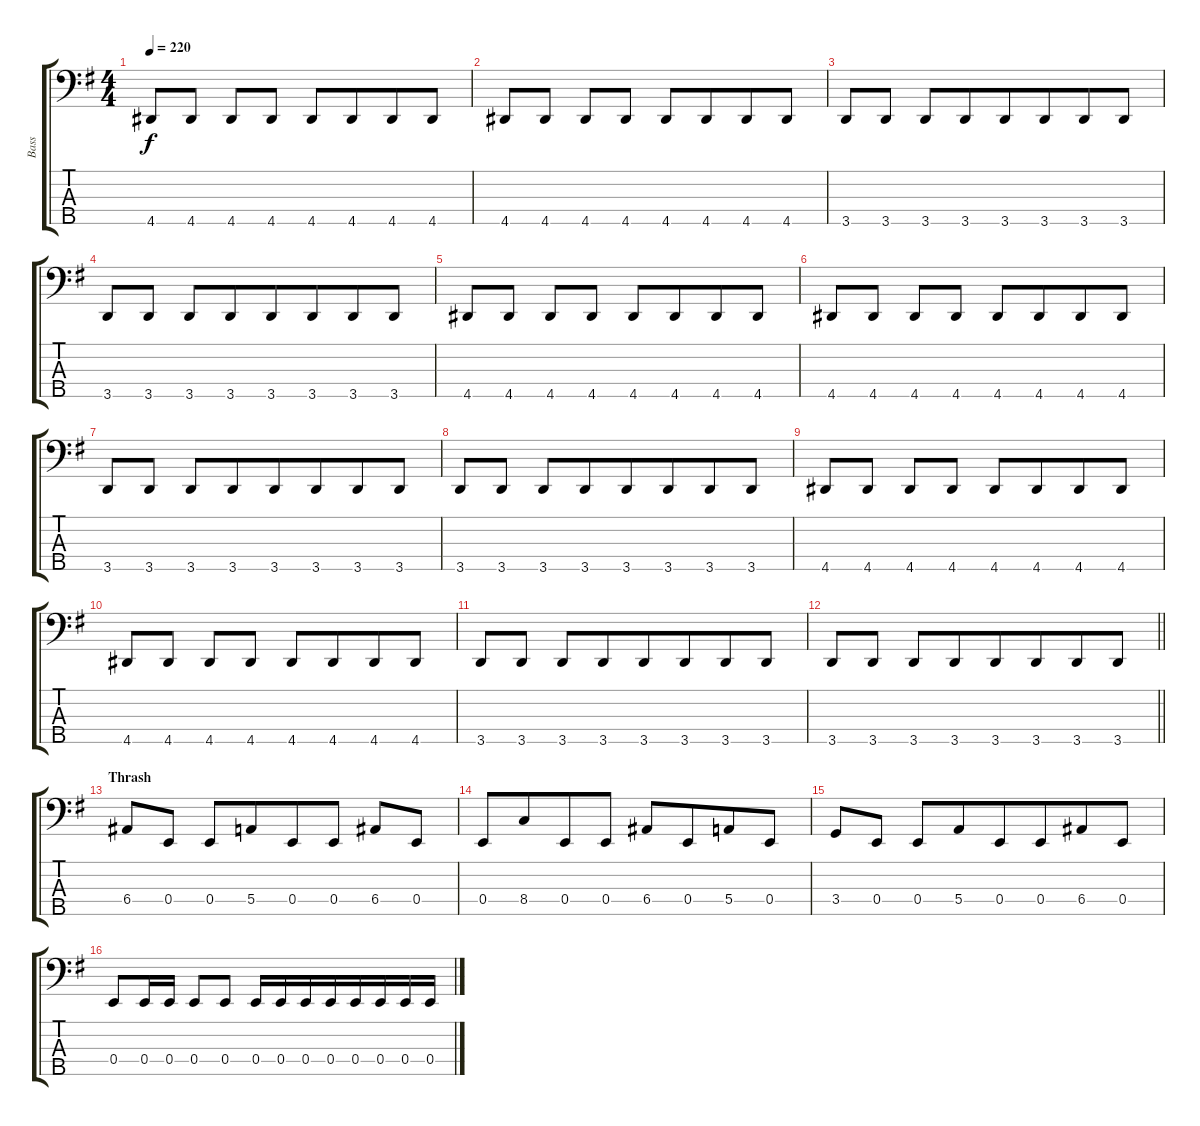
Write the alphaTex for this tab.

\track ("Bass" "Bass") {instrument electricbasspick}
\staff {score tabs}
\tuning (G2 D2 A1 E1 B0) {hide}
\ts (4 4)
\tempo 220
\clef f4
\ks eminor
4.5.8{dy f} 4.5.8 4.5.8 4.5.8 4.5.8 4.5.8{beam merge} 4.5.8 4.5.8 |
4.5.8 4.5.8 4.5.8 4.5.8 4.5.8 4.5.8{beam merge} 4.5.8 4.5.8 |
3.5.8{beam merge} 3.5.8 3.5.8{beam merge} 3.5.8{beam merge} 3.5.8 3.5.8{beam merge} 3.5.8{beam merge} 3.5.8 |
3.5.8{beam merge} 3.5.8 3.5.8{beam merge} 3.5.8{beam merge} 3.5.8 3.5.8{beam merge} 3.5.8{beam merge} 3.5.8 |
4.5.8 4.5.8 4.5.8 4.5.8 4.5.8 4.5.8{beam merge} 4.5.8 4.5.8 |
4.5.8 4.5.8 4.5.8 4.5.8 4.5.8 4.5.8{beam merge} 4.5.8 4.5.8 |
3.5.8{beam merge} 3.5.8 3.5.8{beam merge} 3.5.8{beam merge} 3.5.8 3.5.8{beam merge} 3.5.8{beam merge} 3.5.8 |
3.5.8{beam merge} 3.5.8 3.5.8{beam merge} 3.5.8{beam merge} 3.5.8 3.5.8{beam merge} 3.5.8{beam merge} 3.5.8 |
4.5.8 4.5.8 4.5.8 4.5.8 4.5.8 4.5.8{beam merge} 4.5.8 4.5.8 |
4.5.8 4.5.8 4.5.8 4.5.8 4.5.8 4.5.8{beam merge} 4.5.8 4.5.8 |
3.5.8{beam merge} 3.5.8 3.5.8{beam merge} 3.5.8{beam merge} 3.5.8 3.5.8{beam merge} 3.5.8{beam merge} 3.5.8 |
\barLineRight lightlight
3.5.8{beam merge} 3.5.8 3.5.8{beam merge} 3.5.8{beam merge} 3.5.8 3.5.8{beam merge} 3.5.8{beam merge} 3.5.8 |
\section ("" "Thrash")
6.4.8 0.4.8 0.4.8 5.4.8{beam merge} 0.4.8{beam merge} 0.4.8 6.4.8 0.4.8 |
0.4.8 8.4.8{beam merge} 0.4.8 0.4.8 6.4.8{beam merge} 0.4.8{beam merge} 5.4.8{beam merge} 0.4.8 |
3.4.8 0.4.8 0.4.8 5.4.8{beam merge} 0.4.8{beam merge} 0.4.8{beam merge} 6.4.8 0.4.8 |
0.4.8{beam merge} 0.4.16{beam merge} 0.4.16 0.4.8 0.4.8 0.4.16 0.4.16{beam merge} 0.4.16{beam merge} 0.4.16{beam merge} 0.4.16 0.4.16 0.4.16{beam merge} 0.4.16
